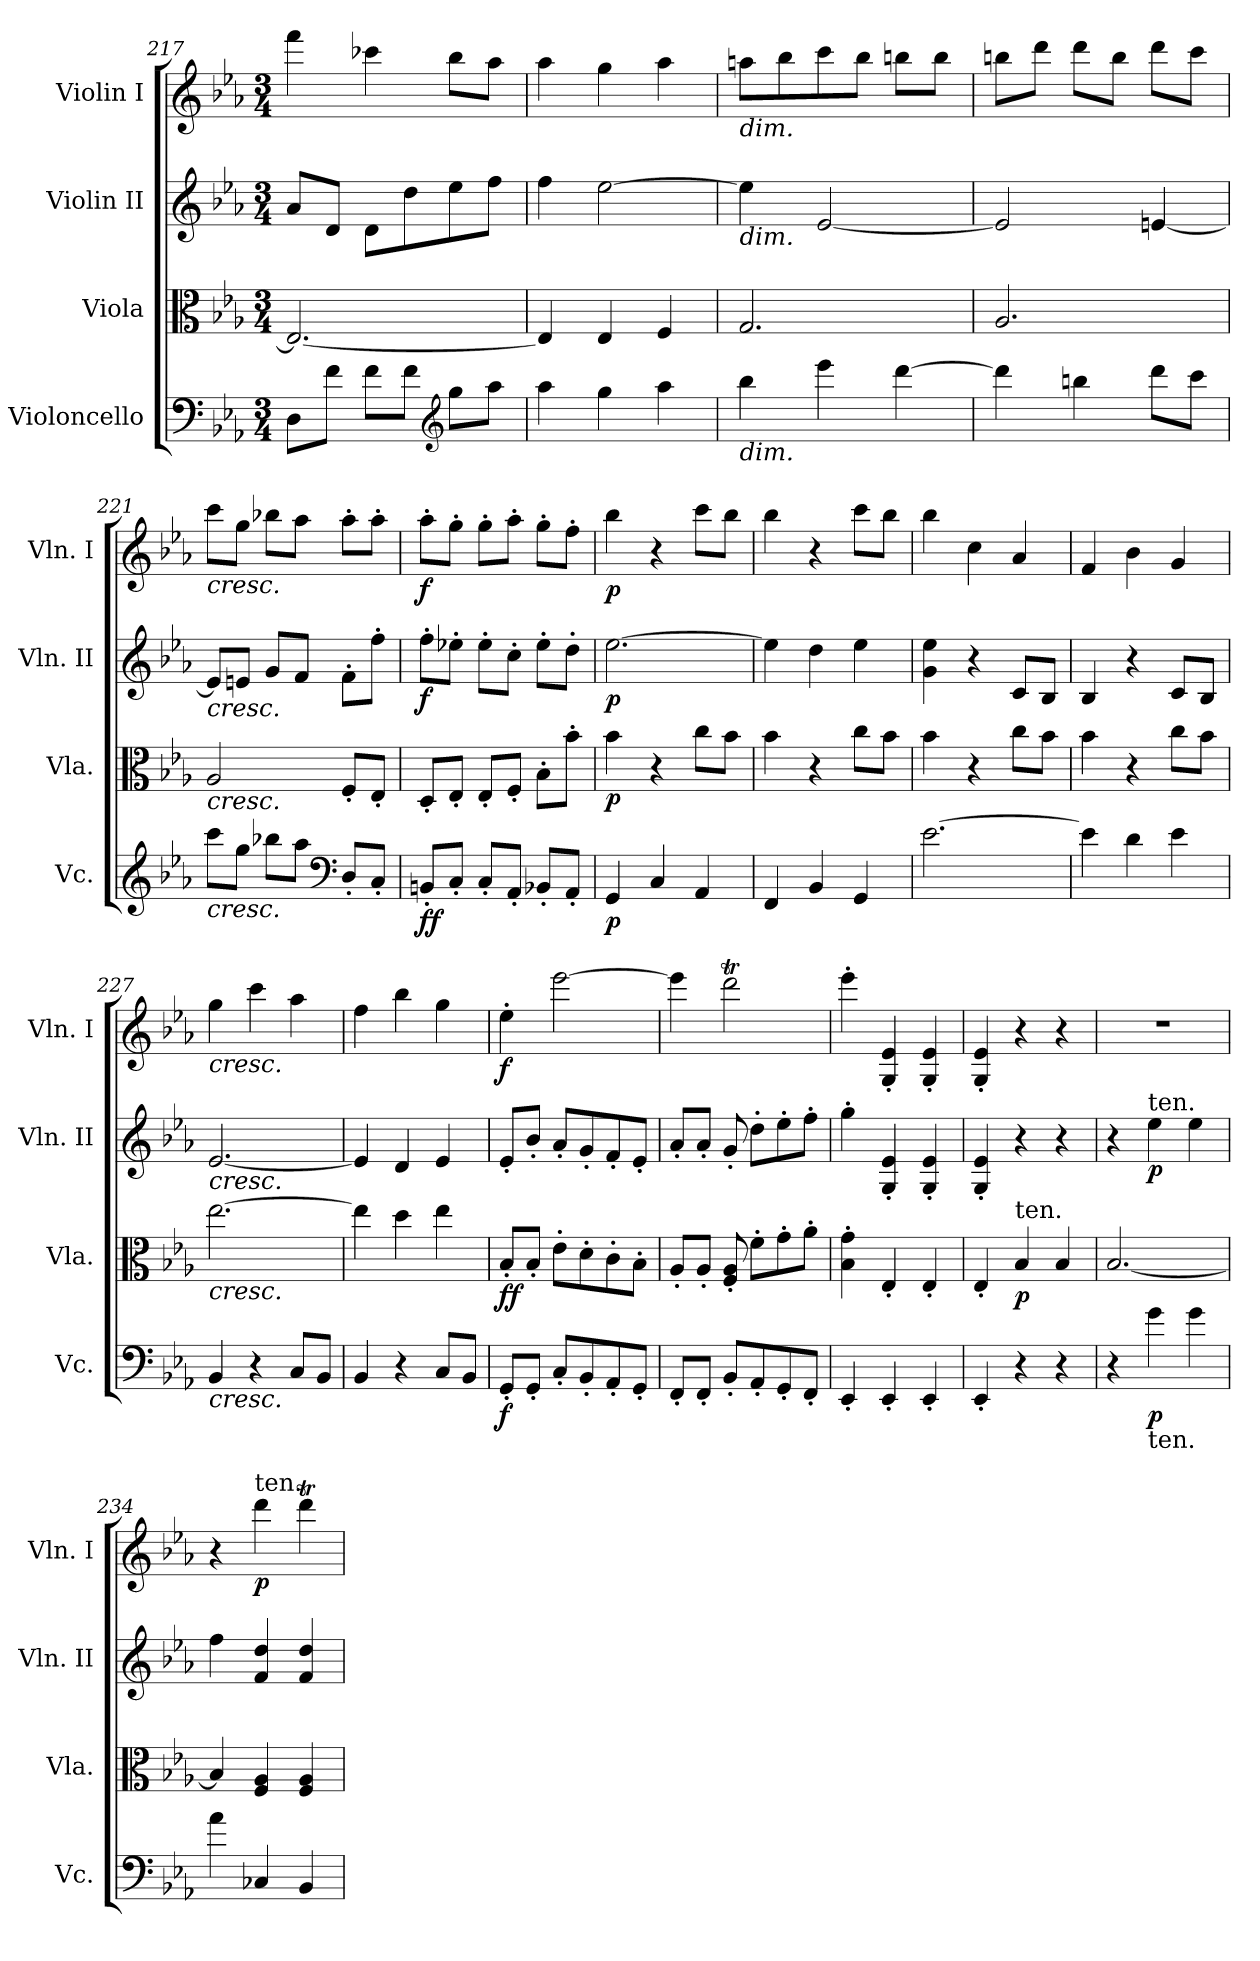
**kern	**dynam	**kern	**dynam	**kern	**dynam	**kern	**dynam
*part4	*part4	*part3	*part3	*part2	*part2	*part1	*part1
*staff4	*staff4	*staff3	*staff3	*staff2	*staff2	*staff1	*staff1
*I"Violoncello	*	*I"Viola	*	*I"Violin II	*	*I"Violin I	*
*I'Vc.	*	*I'Vla.	*	*I'Vln. II	*	*I'Vln. I	*
*clefF4	*	*clefC3	*	*clefG2	*	*clefG2	*
*k[b-e-a-]	*	*k[b-e-a-]	*	*k[b-e-a-]	*	*k[b-e-a-]	*
*E-:	*	*E-:	*	*E-:	*	*E-:	*
*M3/4	*	*M3/4	*	*M3/4	*	*M3/4	*
=217	=217	=217	=217	=217	=217	=217	=217
8D\L	.	2.E-/_	.	8a-/L	.	4fff\	.
8f\J	.	.	.	8d/J	.	.	.
8f\L	.	.	.	8d\L	.	4ccc-X\	.
8f\J	.	.	.	8dd\	.	.	.
*clefG2	*	*	*	*	*	*	*
8gg\L	.	.	.	8ee-\	.	8bb-\L	.
8aa-\J	.	.	.	8ff\J	.	8aa-\J	.
=218	=218	=218	=218	=218	=218	=218	=218
4aa-\	.	4E-/]	.	4ff\	.	4aa-\	.
4gg\	.	4E-/	.	[2ee-\	.	4gg\	.
4aa-\	.	4F/	.	.	.	4aa-\	.
=219	=219	=219	=219	=219	=219	=219	=219
!	!	!	!	!	!	!LO:TX:b:i:t=dim.	!
!	!	!	!	!LO:TX:b:i:t=dim.	!	!	!
!LO:TX:b:i:t=dim.	!	!	!	!	!	!	!
4bb-\	.	2.G/	.	4ee-\]	.	8aan\L	.
.	.	.	.	.	.	8bb-\	.
4eee-\	.	.	.	[2e-/	.	8ccc\	.
.	.	.	.	.	.	8bb-\J	.
[4ddd\	.	.	.	.	.	8bbn\L	.
.	.	.	.	.	.	8bb\J	.
=220	=220	=220	=220	=220	=220	=220	=220
4ddd\]	.	2.A-/	.	2e-/]	.	8bbn\L	.
.	.	.	.	.	.	8ddd\J	.
4bbn\	.	.	.	.	.	8ddd\L	.
.	.	.	.	.	.	8bb\J	.
8ddd\L	.	.	.	[4en/	.	8ddd\L	.
8ccc\J	.	.	.	.	.	8ccc\J	.
=221	=221	=221	=221	=221	=221	=221	=221
!	!	!	!	!	!	!LO:TX:b:i:t=cresc.	!
!	!	!	!	!LO:TX:b:i:t=cresc.	!	!	!
!	!	!LO:TX:b:i:t=cresc.	!	!	!	!	!
!LO:TX:b:i:t=cresc.	!	!	!	!	!	!	!
8ccc\L	.	2A-/	.	8e/L]	.	8ccc\L	.
8gg\J	.	.	.	8en/J	.	8gg\J	.
8bb-X\L	.	.	.	8g/L	.	8bb-X\L	.
8aa-\J	.	.	.	8f/J	.	8aa-\J	.
*clefF4	*	*	*	*	*	*	*
8D'/L	.	8F'/L	.	8f'\L	.	8aa-'\L	.
8C'/J	.	8E-'/J	.	8ff'\J	.	8aa-'\J	.
=222	=222	=222	=222	=222	=222	=222	=222
!	!LO:DY:b	!	!	!	!	!	!
!	!LO:DY:n=1:b	!	!	!	!LO:DY:b	!	!LO:DY:b
8BBn'/L	f f	8D'/L	.	8ff'\L	f	8aa-'\L	f
8C'/J	.	8E-'/J	.	8ee-X'\J	.	8gg'\J	.
8C'/L	.	8E-'/L	.	8ee-'\L	.	8gg'\L	.
8AA-'/J	.	8F'/J	.	8cc'\J	.	8aa-'\J	.
8BB-X'/L	.	8B-'\L	.	8ee-'\L	.	8gg'\L	.
8AA-'/J	.	8b-'\J	.	8dd'\J	.	8ff'\J	.
=223	=223	=223	=223	=223	=223	=223	=223
!	!LO:DY:b	!	!LO:DY:b	!	!LO:DY:b	!	!LO:DY:b
4GG/	p	4b-\	p	[2.ee-\	p	4bb-\	p
4C/	.	4r	.	.	.	4r	.
4AA-/	.	8cc\L	.	.	.	8ccc\L	.
.	.	8b-\J	.	.	.	8bb-\J	.
=224	=224	=224	=224	=224	=224	=224	=224
4FF/	.	4b-\	.	4ee-\]	.	4bb-\	.
4BB-/	.	4r	.	4dd\	.	4r	.
4GG/	.	8cc\L	.	4ee-\	.	8ccc\L	.
.	.	8b-\J	.	.	.	8bb-\J	.
=225	=225	=225	=225	=225	=225	=225	=225
[2.e-\	.	4b-\	.	4g\ 4ee-\	.	4bb-\	.
.	.	4r	.	4r	.	4cc\	.
.	.	8cc\L	.	8c/L	.	4a-/	.
.	.	8b-\J	.	8B-/J	.	.	.
=226	=226	=226	=226	=226	=226	=226	=226
4e-\]	.	4b-\	.	4B-/	.	4f/	.
4d\	.	4r	.	4r	.	4b-\	.
4e-\	.	8cc\L	.	8c/L	.	4g/	.
.	.	8b-\J	.	8B-/J	.	.	.
=227	=227	=227	=227	=227	=227	=227	=227
!	!	!	!	!	!	!LO:TX:b:i:t=cresc.	!
!	!	!	!	!LO:TX:b:i:t=cresc.	!	!	!
!	!	!LO:TX:b:i:t=cresc.	!	!	!	!	!
!LO:TX:b:i:t=cresc.	!	!	!	!	!	!	!
4BB-/	.	[2.ee-\	.	[2.e-/	.	4gg\	.
4r	.	.	.	.	.	4ccc\	.
8C/L	.	.	.	.	.	4aa-\	.
8BB-/J	.	.	.	.	.	.	.
=228	=228	=228	=228	=228	=228	=228	=228
4BB-/	.	4ee-\]	.	4e-/]	.	4ff\	.
4r	.	4dd\	.	4d/	.	4bb-\	.
8C/L	.	4ee-\	.	4e-/	.	4gg\	.
8BB-/J	.	.	.	.	.	.	.
=229	=229	=229	=229	=229	=229	=229	=229
!	!LO:DY:b	!	!LO:DY:b	!	!	!	!
!	!	!	!LO:DY:n=1:b	!	!	!	!LO:DY:b
8GG'/L	f	8B-'/L	f f	8e-'/L	.	4ee-'\	f
8GG'/J	.	8B-'/J	.	8b-'/J	.	.	.
8C'/L	.	8e-'\L	.	8a-'/L	.	[2eee-\	.
8BB-'/	.	8d'\	.	8g'/	.	.	.
8AA-'/	.	8c'\	.	8f'/	.	.	.
8GG'/J	.	8B-'\J	.	8e-'/J	.	.	.
=230	=230	=230	=230	=230	=230	=230	=230
8FF'/L	.	8A-'/L	.	8a-'/L	.	4eee-\]	.
8FF'/J	.	8A-'/J	.	8a-'/J	.	.	.
8BB-'/L	.	8F/' 8A-/'	.	8g'/	.	2dddt\	.
8AA-'/	.	8f'\L	.	8dd'\L	.	.	.
8GG'/	.	8g'\	.	8ee-'\	.	.	.
8FF'/J	.	8a-'\J	.	8ff'\J	.	.	.
=231	=231	=231	=231	=231	=231	=231	=231
4EE-'/	.	4B-\' 4g\'	.	4gg'\	.	4eee-'\	.
4EE-'/	.	4E-'/	.	4G/' 4e-/'	.	4G/' 4e-/'	.
4EE-'/	.	4E-'/	.	4G/' 4e-/'	.	4G/' 4e-/'	.
=232	=232	=232	=232	=232	=232	=232	=232
4EE-'/	.	4E-'/	.	4G/' 4e-/'	.	4G/' 4e-/'	.
!	!	!LO:TX:a:t=ten.	!	!	!	!	!
!	!	!	!LO:DY:b	!	!	!	!
4r	.	4B-/	p	4r	.	4r	.
4r	.	4B-/	.	4r	.	4r	.
=233	=233	=233	=233	=233	=233	=233	=233
4r	.	[2.B-/	.	4r	.	2.r	.
!	!	!	!	!LO:TX:a:t=ten.	!	!	!
!LO:TX:b:t=ten.	!	!	!	!	!	!	!
!	!LO:DY:b	!	!	!	!LO:DY:b	!	!
4g\	p	.	.	4ee-\	p	.	.
4g\	.	.	.	4ee-\	.	.	.
=234	=234	=234	=234	=234	=234	=234	=234
4a-\	.	4B-/]	.	4ff\	.	4r	.
!	!	!	!	!	!	!LO:TX:a:t=ten.	!
!	!	!	!	!	!	!	!LO:DY:b
4C-X/	.	4F/ 4A-/	.	4f/ 4dd/	.	4ddd\	p
4BB-/	.	4F/ 4A-/	.	4f/ 4dd/	.	4dddt\	.
=	=	=	=	=	=	=	=
*-	*-	*-	*-	*-	*-	*-	*-
